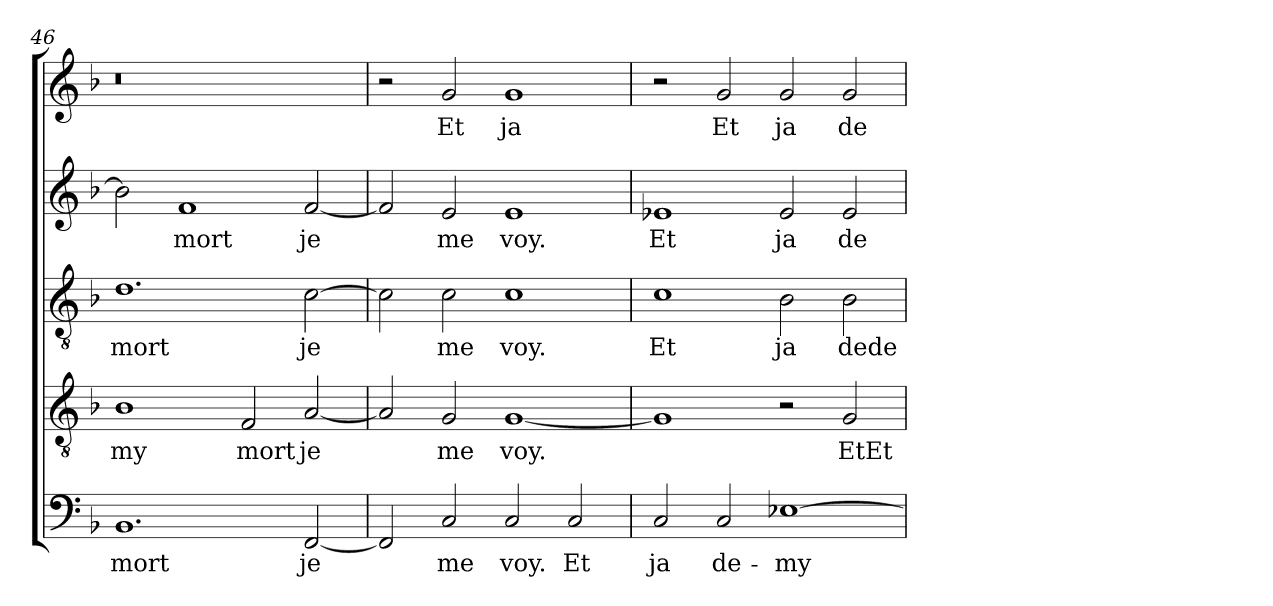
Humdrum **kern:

**kern	**text	**kern	**text	**kern	**text	**kern	**text	**kern	**text
*part5	*part5	*part4	*part4	*part3	*part3	*part2	*part2	*part1	*part1
*staff5	*staff5	*staff4	*staff4	*staff3	*staff3	*staff2	*staff2	*staff1	*staff1
*clefF4	*	*clefGv2	*	*clefGv2	*	*clefG2	*	*clefG2	*
*k[b-]	*	*k[b-]	*	*k[b-]	*	*k[b-]	*	*k[b-]	*
=46	=46	=46	=46	=46	=46	=46	=46	=46	=46
1.BB-	mort	1B-	-my	1.d	mort	2b-]	.	0r	.
.	.	.	.	.	.	1f	mort	.	.
.	.	2F	mort	.	.	.	.	.	.
[2FF	je	[2A	je	[2c	je	[2f	je	.	.
=47	=47	=47	=47	=47	=47	=47	=47	=47	=47
2FF]	.	2A]	.	2c]	.	2f]	.	2r	.
2C	me	2G	me	2c	me	2e	me	2g	Et
2C	voy.	[1G	voy.	1c	voy.	1e	voy.	1g	ja
2C	Et	.	.	.	.	.	.	.	.
!!LO:LB:g=z
=48	=48	=48	=48	=48	=48	=48	=48	=48	=48
2C	ja	1G]	.	1c	Et	1e-X	Et	2r	.
2C	de-	.	.	.	.	.	.	2g	Et
[1E-X	-my	2r	.	2B-	ja	2e-	ja	2g	ja
.	.	2G	EtEt	2B-	dede-	2e-	de-	2g	de-
=	=	=	=	=	=	=	=	=	=
*-	*-	*-	*-	*-	*-	*-	*-	*-	*-
